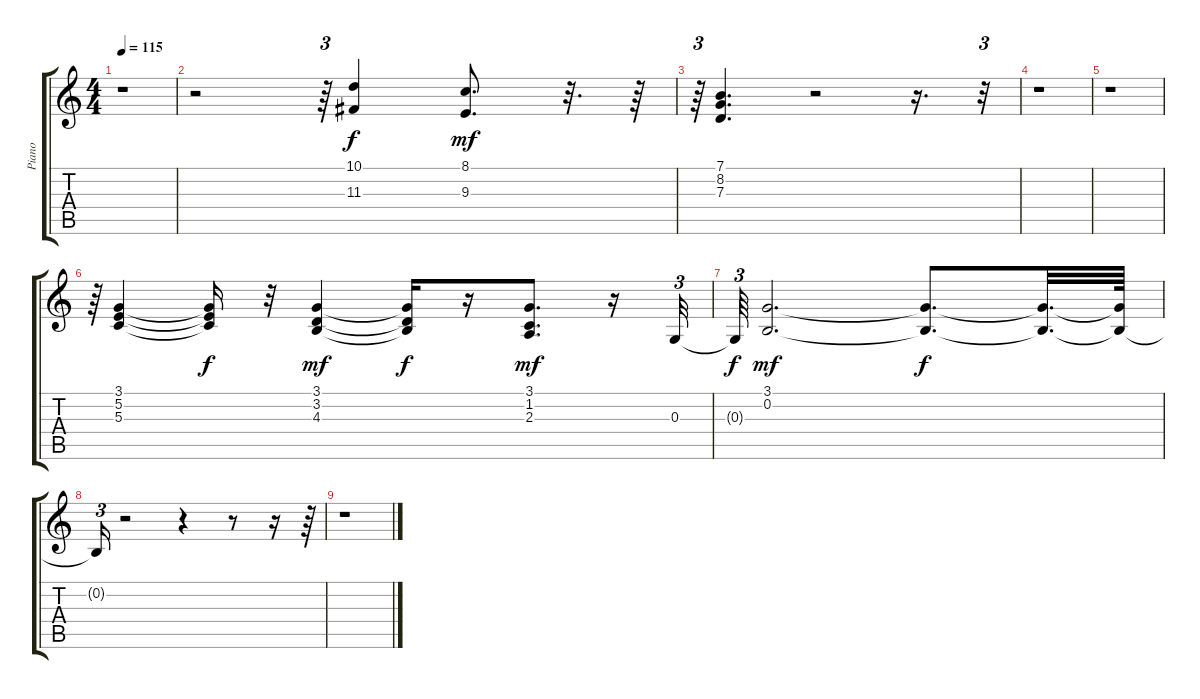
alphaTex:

\track ("Piano" "Piano") {instrument brightacousticpiano}
\staff {score tabs}
\tuning (E4 B3 G3 D3 A2 E2) {hide}
\ts (4 4)
\tempo 115
\clef g2
\ks c
r.1{dy mf} |
r.2 r.64{tu (3 2)} (10.1 11.3).4{dy f} (8.1 9.3).8{d dy mf} r.32{d} r.64 |
r.64{tu (3 2)} (7.1 8.2 7.3).4{d} r.2 r.16{d} r.32{tu (3 2)} |
r.1 |
r.1 |
r.64{tu (3 2)} (3.1 5.2 5.3).4 (3.1{t} 5.2{t} 5.3{t}).16{dy f} r.32 (3.1 3.2 4.3).4{dy mf} (3.1{t} 3.2{t} 4.3{t}).16{dy f} r.16 (3.1 1.2 2.3).8{d dy mf} r.16 0.3.32{tu (3 2)} |
0.3{t}.64{tu (3 2) dy f} (3.1 0.2).2{d dy mf} (3.1{t} 0.2{t}).8{d dy f} (3.1{t} 0.2{t}).32{d} (3.1{t} 0.2{t}).64 |
0.2{t}.16{tu (3 2)} r.2 r.4 r.8 r.16 r.64 |
r.1
